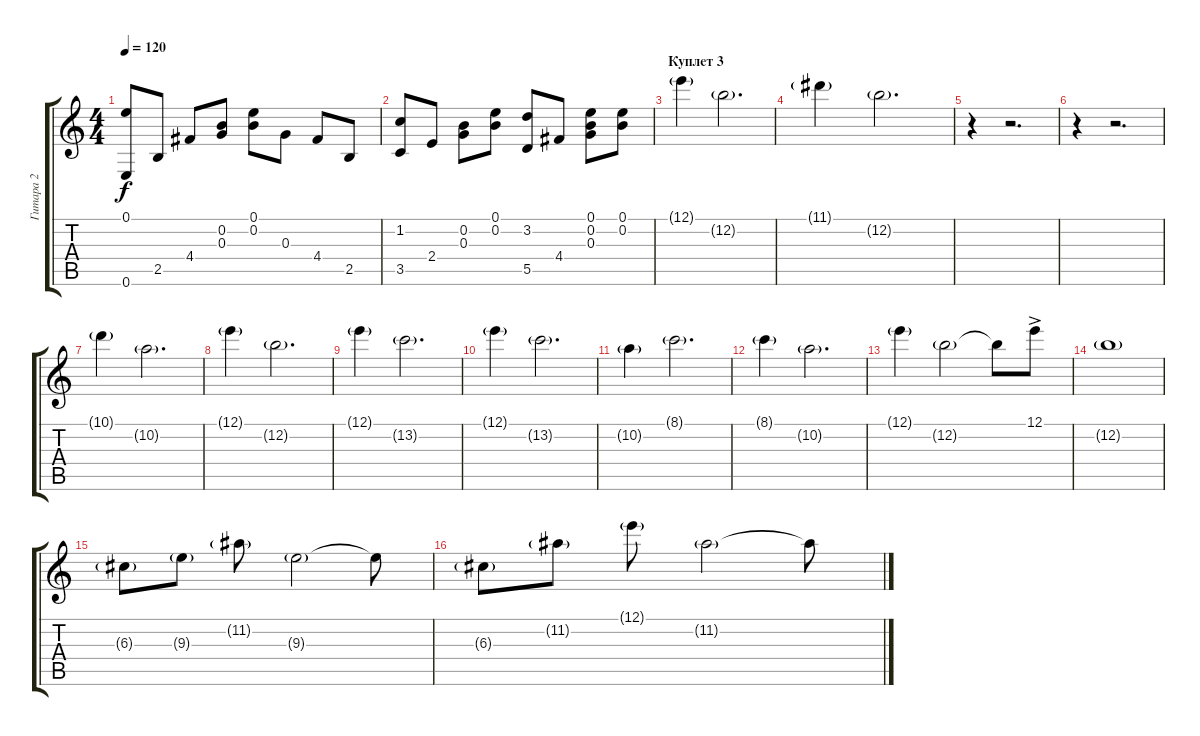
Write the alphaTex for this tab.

\track ("Гитара 2" "Гитара 2") {instrument acousticguitarsteel}
\staff {score tabs}
\tuning (E4 B3 G3 D3 A2 E2) {hide}
\ts (4 4)
\tempo 120
\clef g2
\ks c
(0.1 0.6).8{dy f} 2.5.8 4.4.8 (0.2 0.3).8 (0.1 0.2).8 0.3.8 4.4.8 2.5.8 |
(1.2 3.5).8 2.4.8 (0.2 0.3).8 (0.1 0.2).8 (3.2 5.5).8 4.4.8 (0.1 0.2 0.3).8 (0.1 0.2).8 |
\section ("" "Куплет 3")
12.1{g}.4 12.2{g}.2{d} |
11.1{g}.4 12.2{g}.2{d} |
r.4 r.2{d} |
r.4 r.2{d} |
10.1{g}.4 10.2{g}.2{d} |
12.1{g}.4 12.2{g}.2{d} |
12.1{g}.4 13.2{g}.2{d} |
12.1{g}.4 13.2{g}.2{d} |
10.2{g}.4 8.1{g}.2{d} |
8.1{g}.4 10.2{g}.2{d} |
12.1{g}.4 12.2{g}.2 12.2{t}.8 12.1{ac}.8 |
12.2{g}.1 |
6.3{g}.8 9.3{g}.8 11.2{g}.8 9.3{g}.2 9.3{t}.8 |
6.3{g}.8 11.2{g}.8 12.1{g}.8 11.2{g}.2 11.2{t}.8
